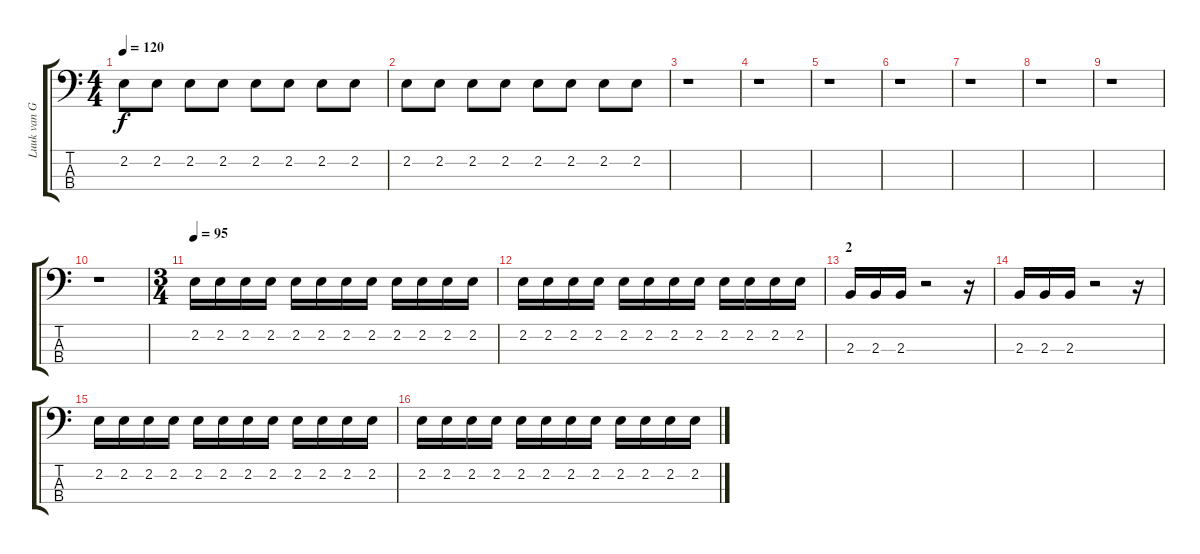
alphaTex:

\track ("Luuk van Gerven" "Luuk van G") {instrument electricbasspick}
\staff {score tabs}
\tuning (G2 D2 A1 E1) {hide}
\ts (4 4)
\tempo 120
\clef f4
\ks c
2.2.8{dy f} 2.2.8 2.2.8 2.2.8 2.2.8 2.2.8 2.2.8 2.2.8 |
2.2.8 2.2.8 2.2.8 2.2.8 2.2.8 2.2.8 2.2.8 2.2.8 |
r.1 |
r.1 |
r.1 |
r.1 |
r.1 |
r.1 |
r.1 |
r.1 |
\ts (3 4)
\tempo 95
2.2.16 2.2.16 2.2.16 2.2.16 2.2.16 2.2.16 2.2.16 2.2.16 2.2.16 2.2.16 2.2.16 2.2.16 |
2.2.16 2.2.16 2.2.16 2.2.16 2.2.16 2.2.16 2.2.16 2.2.16 2.2.16 2.2.16 2.2.16 2.2.16 |
\section ("" "2")
2.3.16 2.3.16 2.3.16 r.2 r.16 |
2.3.16 2.3.16 2.3.16 r.2 r.16 |
2.2.16 2.2.16 2.2.16 2.2.16 2.2.16 2.2.16 2.2.16 2.2.16 2.2.16 2.2.16 2.2.16 2.2.16 |
2.2.16 2.2.16 2.2.16 2.2.16 2.2.16 2.2.16 2.2.16 2.2.16 2.2.16 2.2.16 2.2.16 2.2.16
